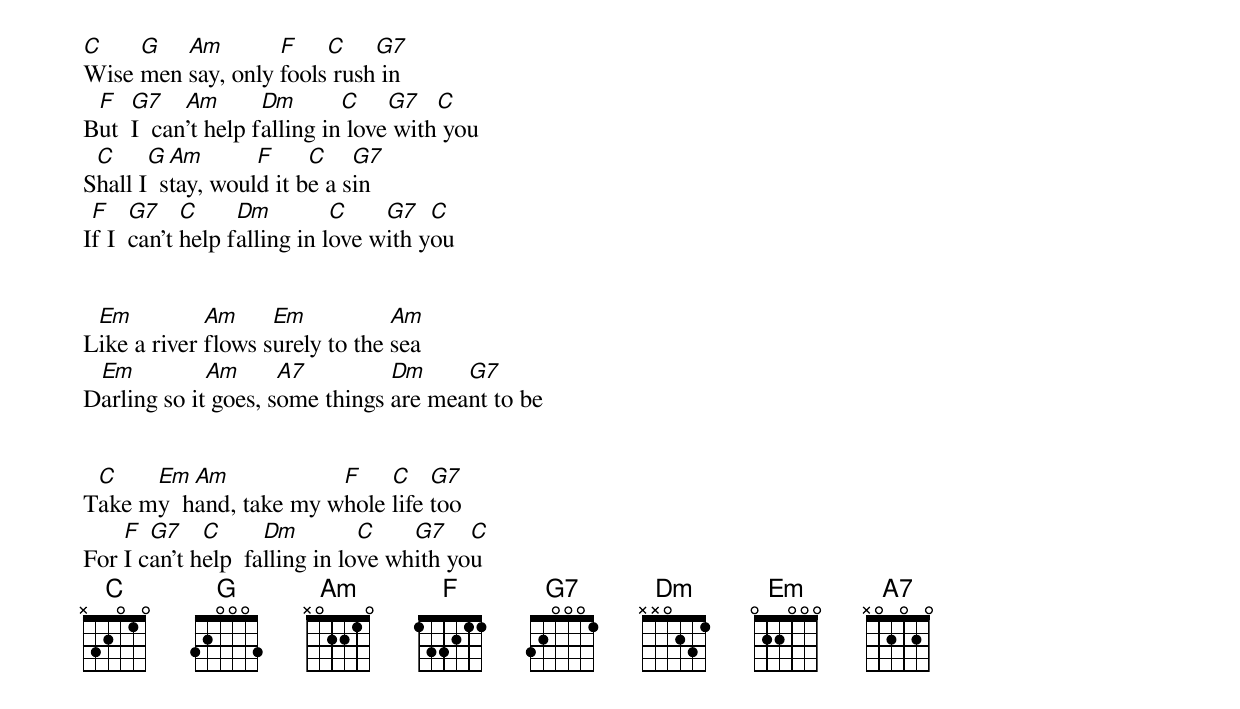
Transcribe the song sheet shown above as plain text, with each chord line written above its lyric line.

C    G   Am        F    C    G7
Wise men say, only fools rush in
 F   G7    Am       Dm       C    G7   C
But  I  can't help falling in love with you
 C     G  Am       F     C    G7
Shall I  stay, would it be a sin
 F    G7    C     Dm         C    G7   C
If I  can't help falling in love with you


 Em          Am     Em           Am
Like a river flows surely to the sea
 Em          Am      A7         Dm     G7
Darling so it goes, some things are meant to be


 C    Em  Am            F    C    G7
Take my  hand, take my whole life too
    F  G7    C      Dm         C    G7    C
For I can't help  falling in love whith you
